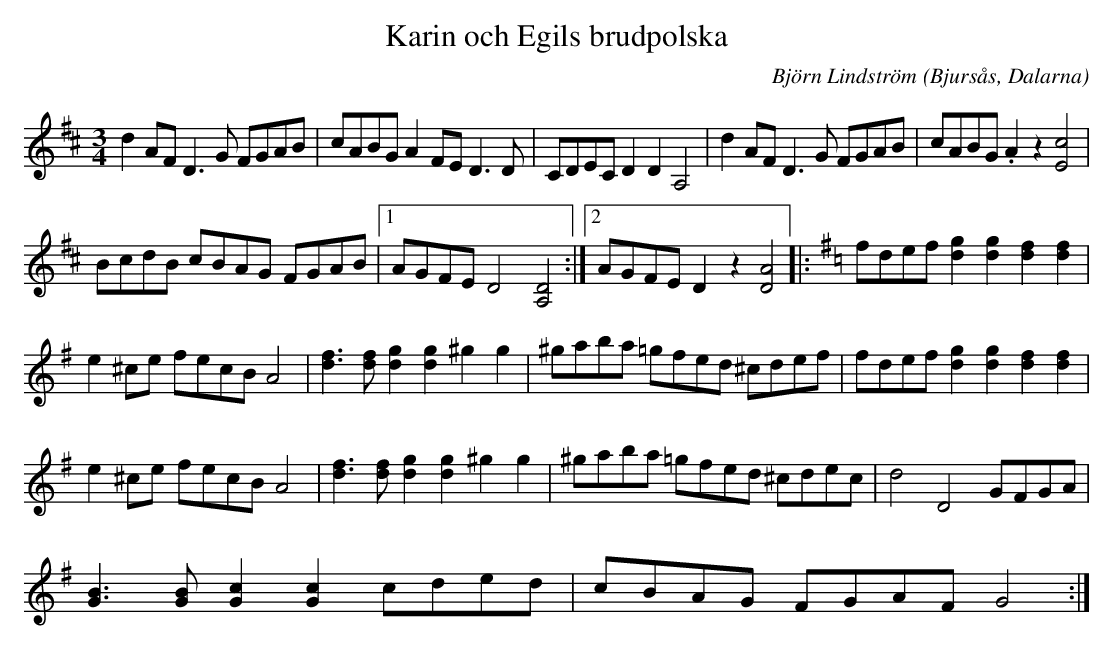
X:1
T:Karin och Egils brudpolska
C: Björn Lindström
O:Bjursås, Dalarna
M:3/4
L:1/8
K:D
d2AF D2>G2 FGAB | cABG A2FE D2>D2 | CDEC D2D2 A,4 | d2AF D2>G2 FGAB | cABG .A2 z2 [Ec]4 |$ %5
BcdB cBAG FGAB |1 AGFE D4 [A,D]4 :|2 AGFE D2 z2 [DA]4 |:[K:G] fdef [dg]2[dg]2 [df]2[df]2 |$ %9
e2^ce fecB A4 | [df]2>[df]2 [dg]2[dg]2 ^g2g2 | ^gaba =gfed ^cdef | fdef [dg]2[dg]2 [df]2[df]2 |$ %13
e2^ce fecB A4 | [df]2>[df]2 [dg]2[dg]2 ^g2g2 | ^gaba =gfed ^cdec | d4 D4 GFGA |$ %17
[GB]2>[GB]2 [Gc]2[Gc]2 cded | cBAG FGAF G4 :| %19
